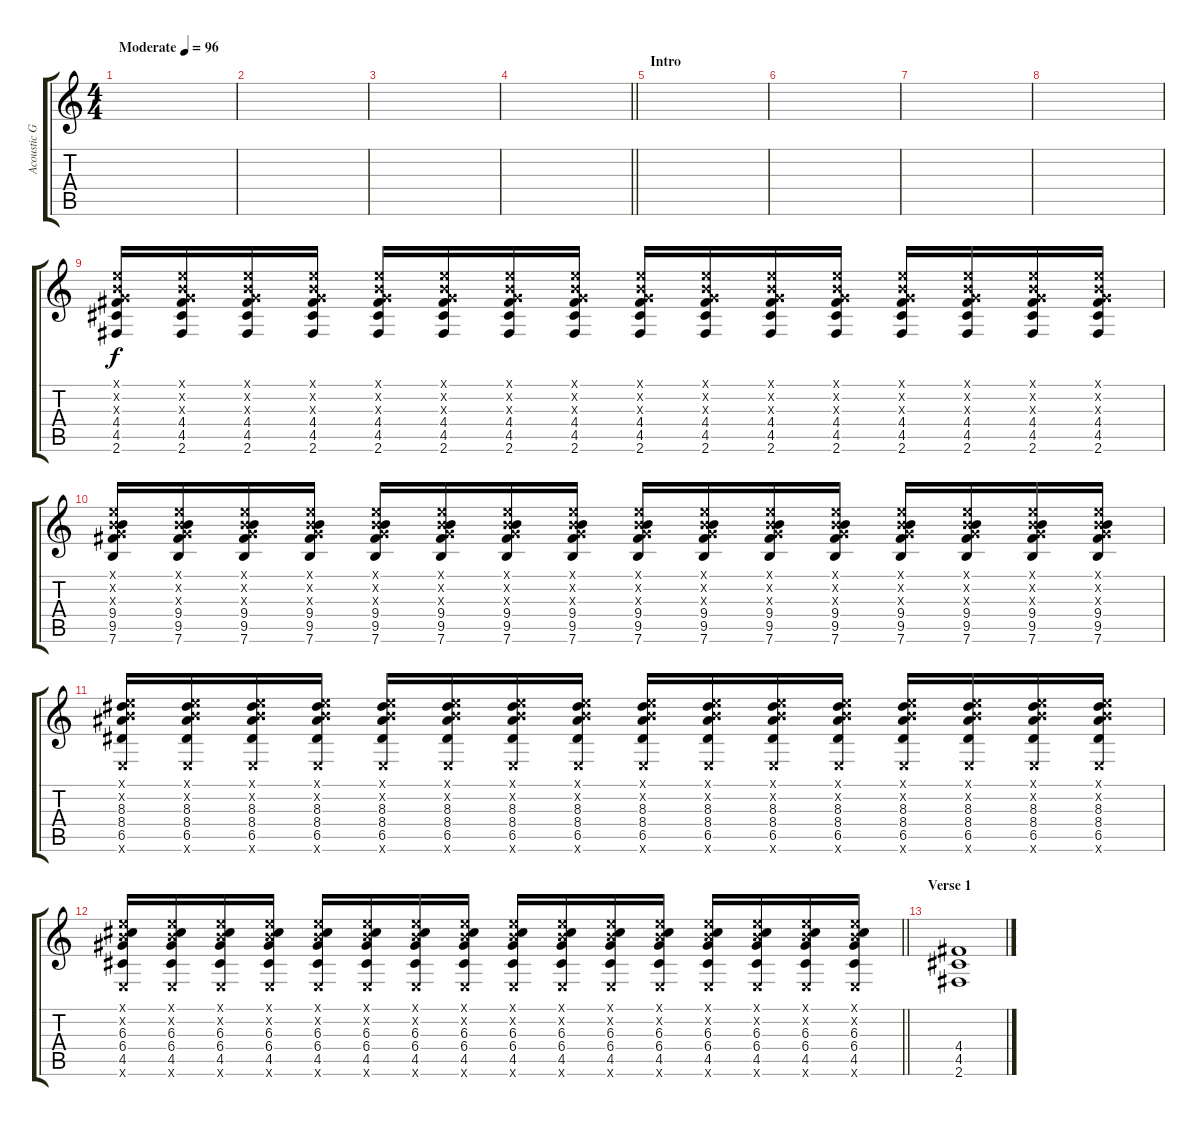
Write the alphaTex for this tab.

\track ("Acoustic Guitar" "Acoustic G") {instrument acousticguitarsteel}
\staff {score tabs}
\tuning (E4 B3 G3 D3 A2 E2) {hide}
\ts (4 4)
\tempo (96 "Moderate")
\clef g2
\ks c
|
|
|
\barLineRight lightlight
|
\section ("" "Intro")
|
|
|
|
(0.1{x} 0.2{x} 0.3{x} 4.4 4.5 2.6).16 (0.1{x} 0.2{x} 0.3{x} 4.4 4.5 2.6).16 (0.1{x} 0.2{x} 0.3{x} 4.4 4.5 2.6).16 (0.1{x} 0.2{x} 0.3{x} 4.4 4.5 2.6).16 (0.1{x} 0.2{x} 0.3{x} 4.4 4.5 2.6).16 (0.1{x} 0.2{x} 0.3{x} 4.4 4.5 2.6).16 (0.1{x} 0.2{x} 0.3{x} 4.4 4.5 2.6).16 (0.1{x} 0.2{x} 0.3{x} 4.4 4.5 2.6).16 (0.1{x} 0.2{x} 0.3{x} 4.4 4.5 2.6).16 (0.1{x} 0.2{x} 0.3{x} 4.4 4.5 2.6).16 (0.1{x} 0.2{x} 0.3{x} 4.4 4.5 2.6).16 (0.1{x} 0.2{x} 0.3{x} 4.4 4.5 2.6).16 (0.1{x} 0.2{x} 0.3{x} 4.4 4.5 2.6).16 (0.1{x} 0.2{x} 0.3{x} 4.4 4.5 2.6).16 (0.1{x} 0.2{x} 0.3{x} 4.4 4.5 2.6).16 (0.1{x} 0.2{x} 0.3{x} 4.4 4.5 2.6).16 |
(0.1{x} 0.2{x} 0.3{x} 9.4 9.5 7.6).16 (0.1{x} 0.2{x} 0.3{x} 9.4 9.5 7.6).16 (0.1{x} 0.2{x} 0.3{x} 9.4 9.5 7.6).16 (0.1{x} 0.2{x} 0.3{x} 9.4 9.5 7.6).16 (0.1{x} 0.2{x} 0.3{x} 9.4 9.5 7.6).16 (0.1{x} 0.2{x} 0.3{x} 9.4 9.5 7.6).16 (0.1{x} 0.2{x} 0.3{x} 9.4 9.5 7.6).16 (0.1{x} 0.2{x} 0.3{x} 9.4 9.5 7.6).16 (0.1{x} 0.2{x} 0.3{x} 9.4 9.5 7.6).16 (0.1{x} 0.2{x} 0.3{x} 9.4 9.5 7.6).16 (0.1{x} 0.2{x} 0.3{x} 9.4 9.5 7.6).16 (0.1{x} 0.2{x} 0.3{x} 9.4 9.5 7.6).16 (0.1{x} 0.2{x} 0.3{x} 9.4 9.5 7.6).16 (0.1{x} 0.2{x} 0.3{x} 9.4 9.5 7.6).16 (0.1{x} 0.2{x} 0.3{x} 9.4 9.5 7.6).16 (0.1{x} 0.2{x} 0.3{x} 9.4 9.5 7.6).16 |
(0.1{x} 0.2{x} 8.3 8.4 6.5 0.6{x}).16 (0.1{x} 0.2{x} 8.3 8.4 6.5 0.6{x}).16 (0.1{x} 0.2{x} 8.3 8.4 6.5 0.6{x}).16 (0.1{x} 0.2{x} 8.3 8.4 6.5 0.6{x}).16 (0.1{x} 0.2{x} 8.3 8.4 6.5 0.6{x}).16 (0.1{x} 0.2{x} 8.3 8.4 6.5 0.6{x}).16 (0.1{x} 0.2{x} 8.3 8.4 6.5 0.6{x}).16 (0.1{x} 0.2{x} 8.3 8.4 6.5 0.6{x}).16 (0.1{x} 0.2{x} 8.3 8.4 6.5 0.6{x}).16 (0.1{x} 0.2{x} 8.3 8.4 6.5 0.6{x}).16 (0.1{x} 0.2{x} 8.3 8.4 6.5 0.6{x}).16 (0.1{x} 0.2{x} 8.3 8.4 6.5 0.6{x}).16 (0.1{x} 0.2{x} 8.3 8.4 6.5 0.6{x}).16 (0.1{x} 0.2{x} 8.3 8.4 6.5 0.6{x}).16 (0.1{x} 0.2{x} 8.3 8.4 6.5 0.6{x}).16 (0.1{x} 0.2{x} 8.3 8.4 6.5 0.6{x}).16 |
\barLineRight lightlight
(0.1{x} 0.2{x} 6.3 6.4 4.5 0.6{x}).16 (0.1{x} 0.2{x} 6.3 6.4 4.5 0.6{x}).16 (0.1{x} 0.2{x} 6.3 6.4 4.5 0.6{x}).16 (0.1{x} 0.2{x} 6.3 6.4 4.5 0.6{x}).16 (0.1{x} 0.2{x} 6.3 6.4 4.5 0.6{x}).16 (0.1{x} 0.2{x} 6.3 6.4 4.5 0.6{x}).16 (0.1{x} 0.2{x} 6.3 6.4 4.5 0.6{x}).16 (0.1{x} 0.2{x} 6.3 6.4 4.5 0.6{x}).16 (0.1{x} 0.2{x} 6.3 6.4 4.5 0.6{x}).16 (0.1{x} 0.2{x} 6.3 6.4 4.5 0.6{x}).16 (0.1{x} 0.2{x} 6.3 6.4 4.5 0.6{x}).16 (0.1{x} 0.2{x} 6.3 6.4 4.5 0.6{x}).16 (0.1{x} 0.2{x} 6.3 6.4 4.5 0.6{x}).16 (0.1{x} 0.2{x} 6.3 6.4 4.5 0.6{x}).16 (0.1{x} 0.2{x} 6.3 6.4 4.5 0.6{x}).16 (0.1{x} 0.2{x} 6.3 6.4 4.5 0.6{x}).16 |
\section ("" "Verse 1")
(4.4 4.5 2.6).1
